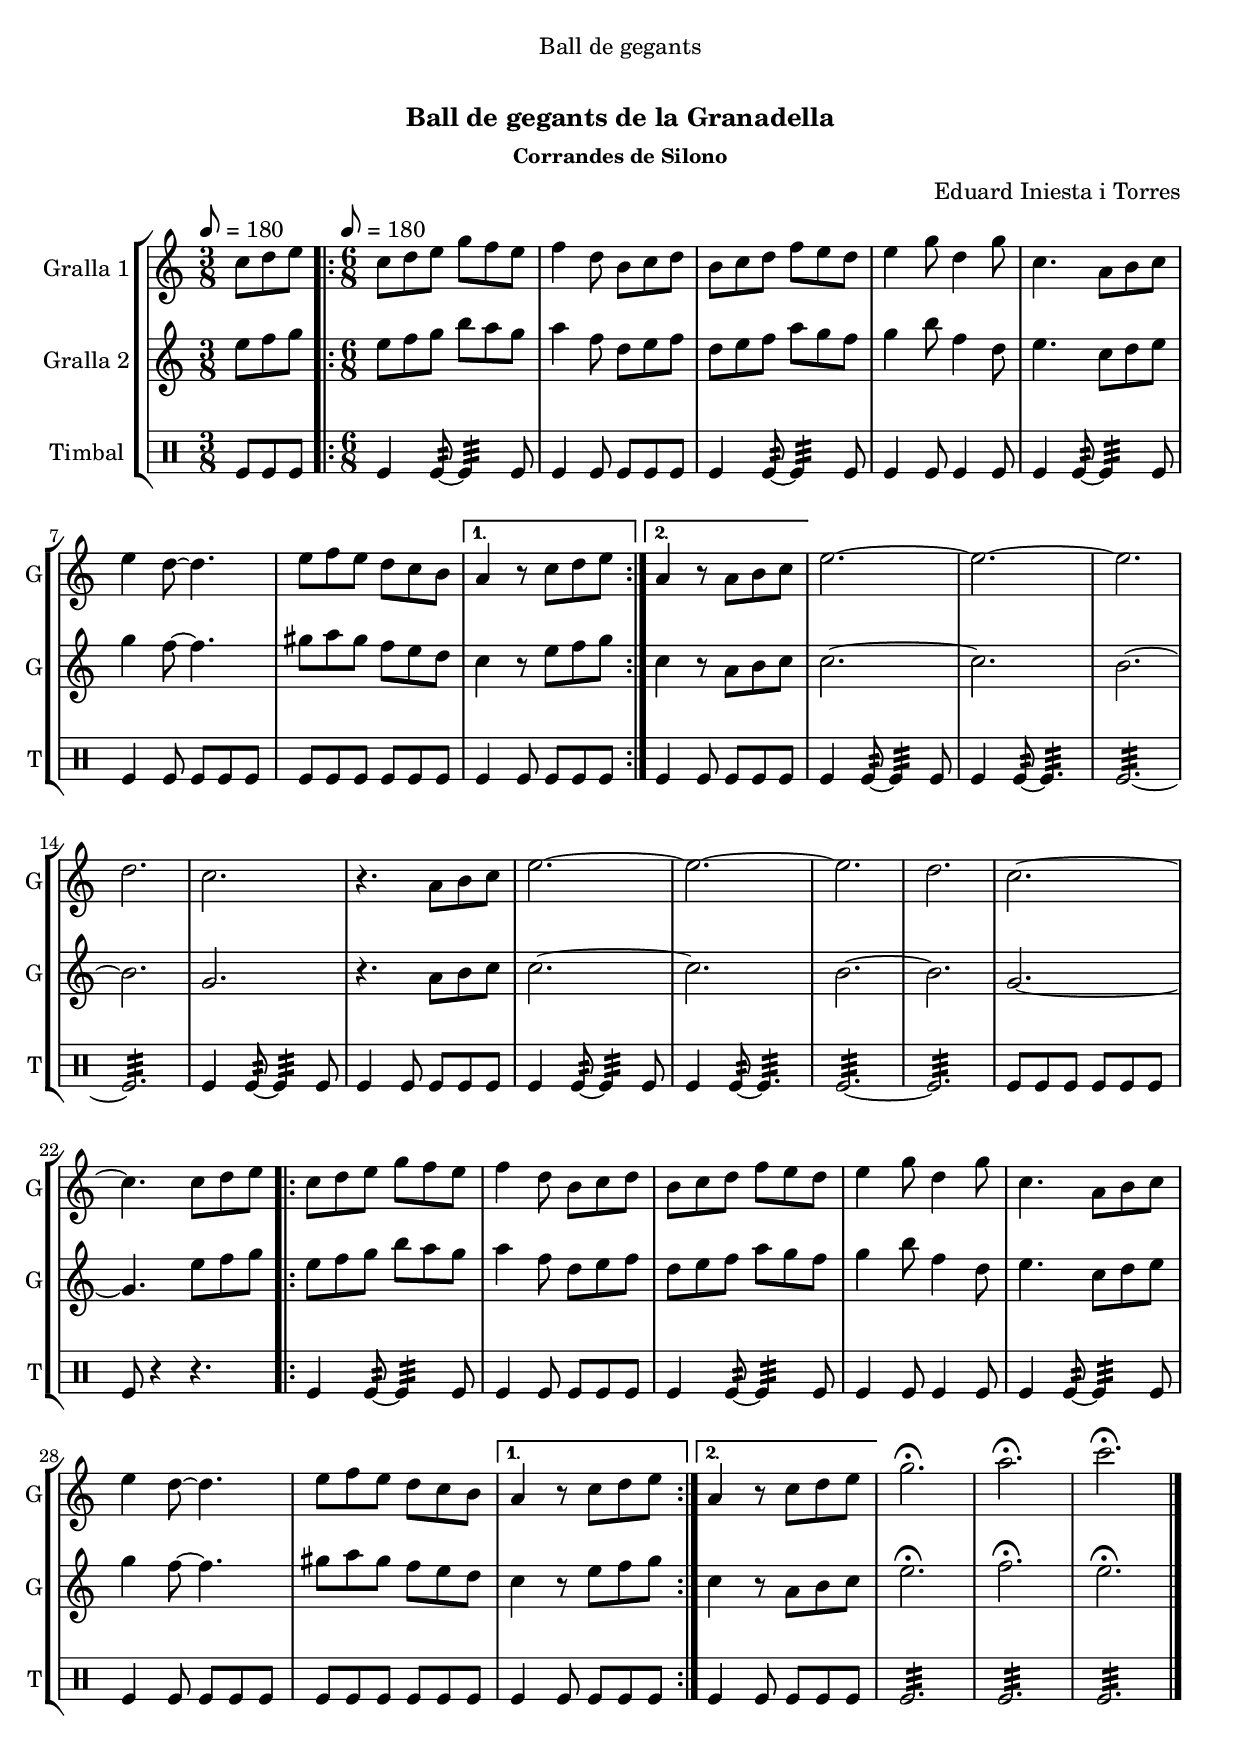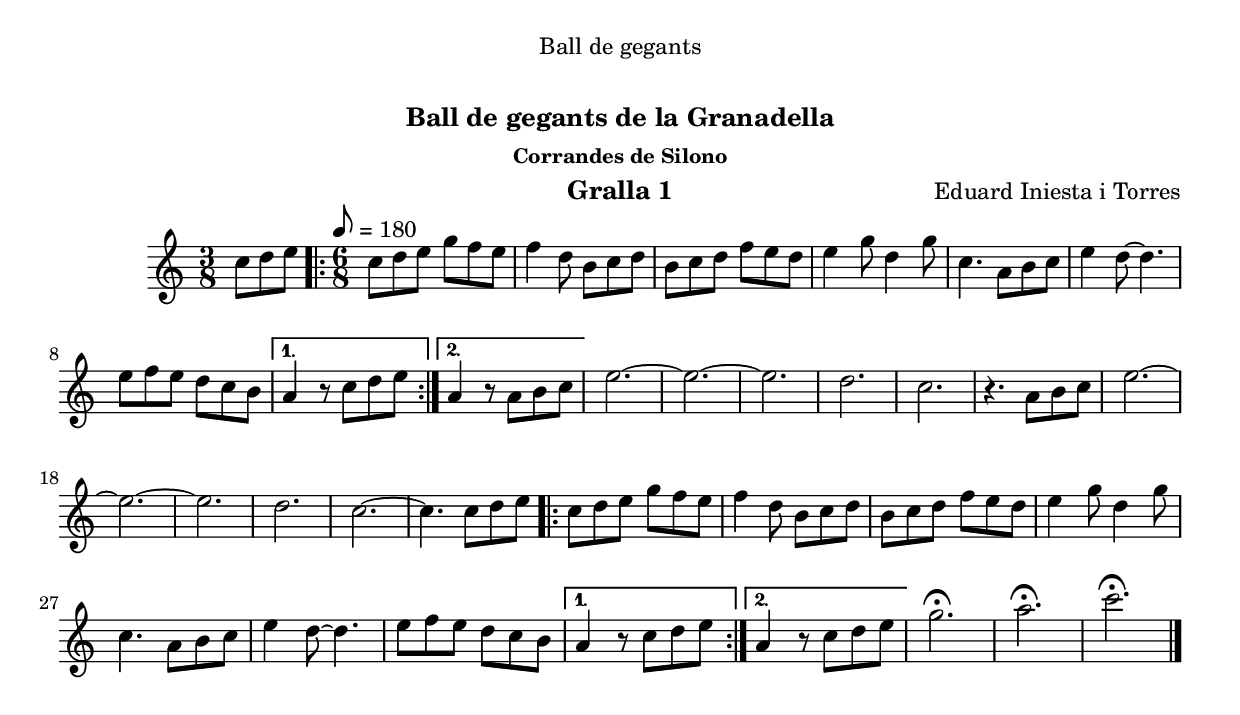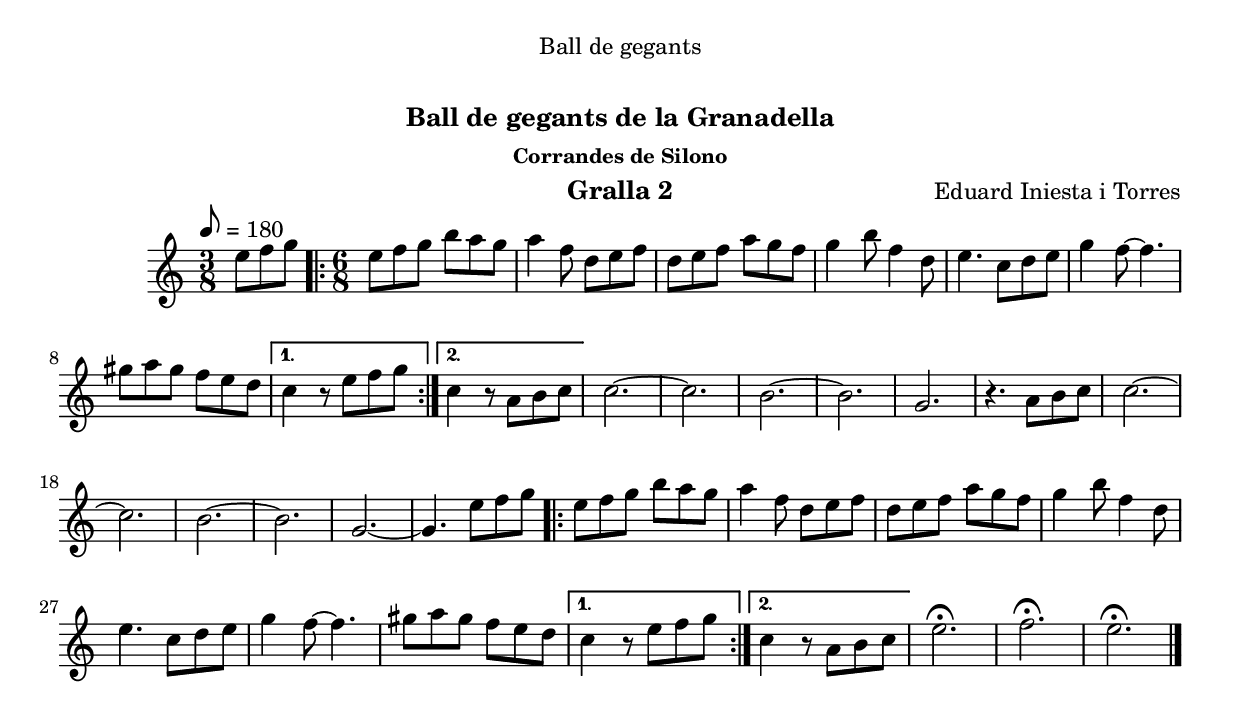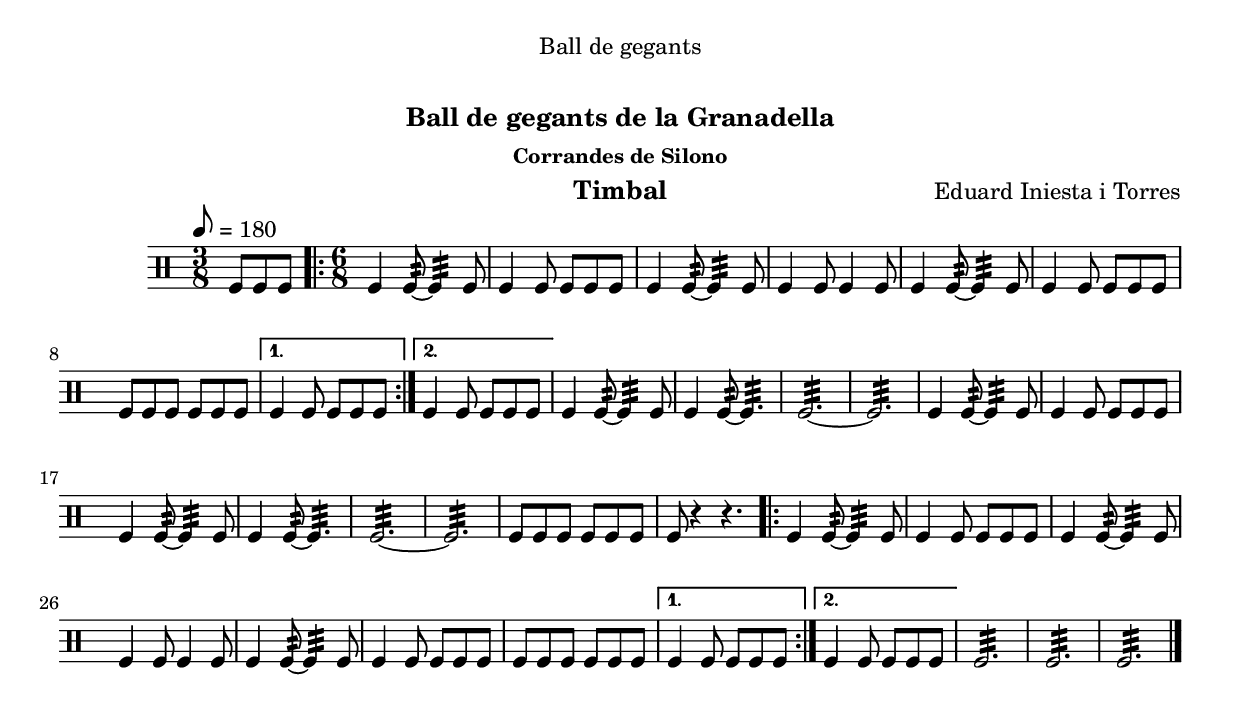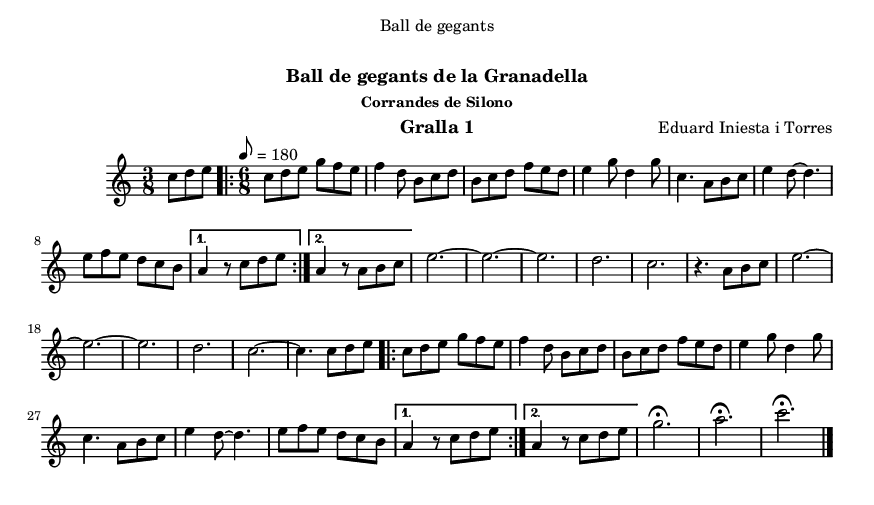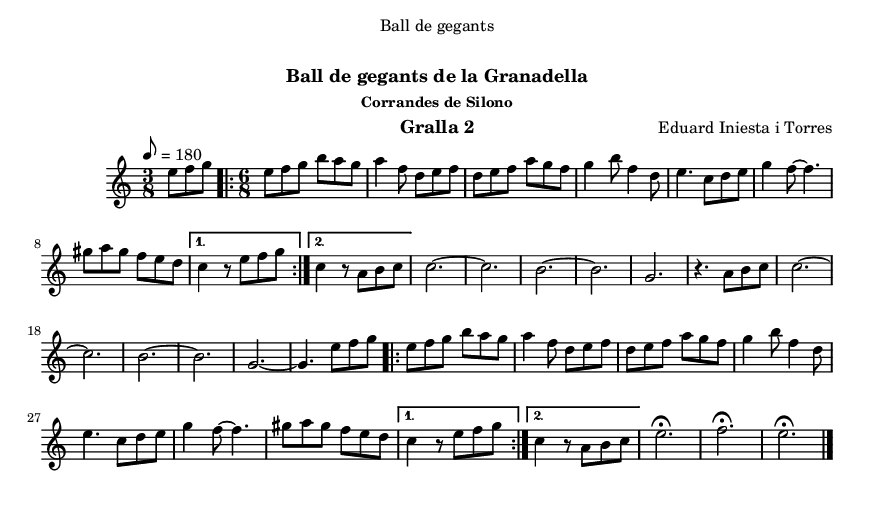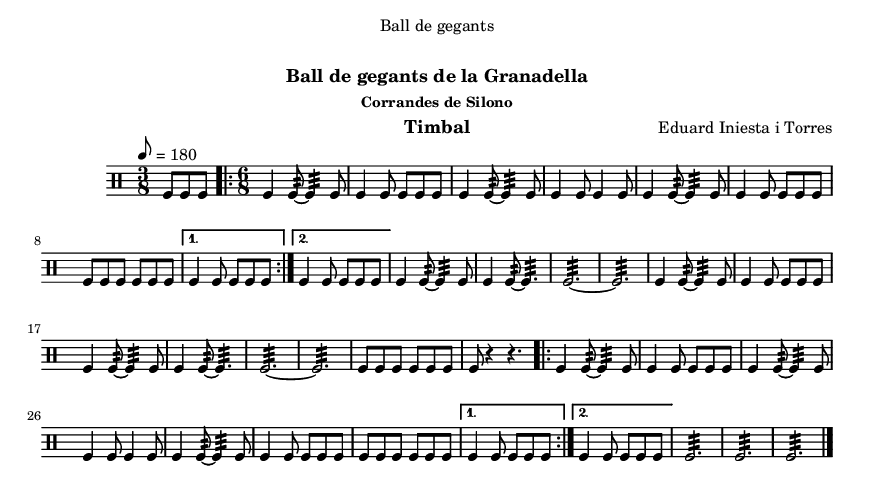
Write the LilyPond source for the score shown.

\version "2.16.0"

\header {
  dedication="Ball de gegants"
  title="   "
  subtitle="Ball de gegants de la Granadella"
  subsubtitle="Corrandes de Silono"
  poet=""
  meter=""
  piece=""
  composer="Eduard Iniesta i Torres"
  arranger=""
  opus=""
  instrument=""
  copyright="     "
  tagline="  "
}

liniaroAa =
\relative c''
{
  \clef treble
  \key c \major
  \time 3/8
  c8 d e \tempo 8 = 180  |
  \time 6/8   \repeat volta 2 { c8 d e g f e  |
  f4 d8 b c d  |
  b8 c d f e d  |
  %05
  e4 g8 d4 g8  |
  c,4. a8 b c  |
  e4 d8 ~ d4.  |
  e8 f e d c b }
  \alternative { { a4 r8 c d e }
  %10
  { a,4 r8 a b c } }
  e2. ~  |
  e2. ~  |
  e2.  |
  d2.  |
  %15
  c2.  |
  r4. a8 b c  |
  e2. ~  |
  e2. ~  |
  e2.  |
  %20
  d2.  |
  c2. ~  |
  c4. c8 d e  |
  \repeat volta 2 { c8 d e g f e  |
  f4 d8 b c d  |
  %25
  b8 c d f e d  |
  e4 g8 d4 g8  |
  c,4. a8 b c  |
  e4 d8 ~ d4.  |
  e8 f e d c b }
  %30
  \alternative { { a4 r8 c d e }
  { a,4 r8 c d e } }
  g2.\fermata  |
  a2.\fermata  |
  c2.\fermata  \bar "|."
}

liniaroAb =
\relative e''
{
  \tempo 8 = 180
  \clef treble
  \key c \major
  \time 3/8
  e8 f g  |
  \time 6/8   \repeat volta 2 { e8 f g b a g  |
  a4 f8 d e f  |
  d8 e f a g f  |
  %05
  g4 b8 f4 d8  |
  e4. c8 d e  |
  g4 f8 ~ f4.  |
  gis8 a gis f e d }
  \alternative { { c4 r8 e f g }
  %10
  { c,4 r8 a b c } }
  c2. ~  |
  c2.  |
  b2. ~  |
  b2.  |
  %15
  g2.  |
  r4. a8 b c  |
  c2. ~  |
  c2.  |
  b2. ~  |
  %20
  b2.  |
  g2. ~  |
  g4. e'8 f g  |
  \repeat volta 2 { e8 f g b a g  |
  a4 f8 d e f  |
  %25
  d8 e f a g f  |
  g4 b8 f4 d8  |
  e4. c8 d e  |
  g4 f8 ~ f4.  |
  gis8 a gis f e d }
  %30
  \alternative { { c4 r8 e f g }
  { c,4 r8 a b c } }
  e2.\fermata  |
  f2.\fermata  |
  e2.\fermata  \bar "|."
}

liniaroAc =
\drummode
{
  \tempo 8 = 180
  \time 3/8
  tomfl8 tomfl tomfl  |
  \time 6/8   \repeat volta 2 { tomfl4 tomfl8:32 ~ tomfl4:32 tomfl8  |
  tomfl4 tomfl8 tomfl tomfl tomfl  |
  tomfl4 tomfl8:32 ~ tomfl4:32 tomfl8  |
  %05
  tomfl4 tomfl8 tomfl4 tomfl8  |
  tomfl4 tomfl8:32 ~ tomfl4:32 tomfl8  |
  tomfl4 tomfl8 tomfl tomfl tomfl  |
  tomfl8 tomfl tomfl tomfl tomfl tomfl }
  \alternative { { tomfl4 tomfl8 tomfl tomfl tomfl }
  %10
  { tomfl4 tomfl8 tomfl tomfl tomfl } }
  tomfl4 tomfl8:32 ~ tomfl4:32 tomfl8  |
  tomfl4 tomfl8:32 ~ tomfl4.:32  |
  tomfl2.:32 ~  |
  tomfl2.:32  |
  %15
  tomfl4 tomfl8:32 ~ tomfl4:32 tomfl8  |
  tomfl4 tomfl8 tomfl tomfl tomfl  |
  tomfl4 tomfl8:32 ~ tomfl4:32 tomfl8  |
  tomfl4 tomfl8:32 ~ tomfl4.:32  |
  tomfl2.:32 ~  |
  %20
  tomfl2.:32  |
  tomfl8 tomfl tomfl tomfl tomfl tomfl  |
  tomfl8 r4 r4.  |
  \repeat volta 2 { tomfl4 tomfl8:32 ~ tomfl4:32 tomfl8  |
  tomfl4 tomfl8 tomfl tomfl tomfl  |
  %25
  tomfl4 tomfl8:32 ~ tomfl4:32 tomfl8  |
  tomfl4 tomfl8 tomfl4 tomfl8  |
  tomfl4 tomfl8:32 ~ tomfl4:32 tomfl8  |
  tomfl4 tomfl8 tomfl tomfl tomfl  |
  tomfl8 tomfl tomfl tomfl tomfl tomfl }
  %30
  \alternative { { tomfl4 tomfl8 tomfl tomfl tomfl }
  { tomfl4 tomfl8 tomfl tomfl tomfl } }
  tomfl2.:32  |
  tomfl2.:32  |
  tomfl2.:32  \bar "|."
}

\book {

\paper {
  print-page-number = false
}

\bookpart {
  \score {
    \new StaffGroup {
      \override Score.RehearsalMark #'self-alignment-X = #LEFT
      <<
        \new Staff \with {instrumentName = #"Gralla 1" shortInstrumentName = #"G"} \liniaroAa
        \new Staff \with {instrumentName = #"Gralla 2" shortInstrumentName = #"G"} \liniaroAb
        \new DrumStaff \with {instrumentName = #"Timbal" shortInstrumentName = #"T"} \liniaroAc
      >>
    }
    \layout {}
  }\score { \unfoldRepeats
    \new StaffGroup {
      \override Score.RehearsalMark #'self-alignment-X = #LEFT
      <<
        \new Staff \with {instrumentName = #"Gralla 1" shortInstrumentName = #"G"} \liniaroAa
        \new Staff \with {instrumentName = #"Gralla 2" shortInstrumentName = #"G"} \liniaroAb
        \new DrumStaff \with {instrumentName = #"Timbal" shortInstrumentName = #"T"} \liniaroAc
      >>
    }
    \midi {}
  }
}

\bookpart {
  \header {instrument="Gralla 1"}
  \score {
    \new StaffGroup {
      \override Score.RehearsalMark #'self-alignment-X = #LEFT
      <<
        \new Staff \liniaroAa
      >>
    }
    \layout {}
  }\score { \unfoldRepeats
    \new StaffGroup {
      \override Score.RehearsalMark #'self-alignment-X = #LEFT
      <<
        \new Staff \liniaroAa
      >>
    }
    \midi {}
  }
}

\bookpart {
  \header {instrument="Gralla 2"}
  \score {
    \new StaffGroup {
      \override Score.RehearsalMark #'self-alignment-X = #LEFT
      <<
        \new Staff \liniaroAb
      >>
    }
    \layout {}
  }\score { \unfoldRepeats
    \new StaffGroup {
      \override Score.RehearsalMark #'self-alignment-X = #LEFT
      <<
        \new Staff \liniaroAb
      >>
    }
    \midi {}
  }
}

\bookpart {
  \header {instrument="Timbal"}
  \score {
    \new StaffGroup {
      \override Score.RehearsalMark #'self-alignment-X = #LEFT
      <<
        \new DrumStaff \liniaroAc
      >>
    }
    \layout {}
  }\score { \unfoldRepeats
    \new StaffGroup {
      \override Score.RehearsalMark #'self-alignment-X = #LEFT
      <<
        \new DrumStaff \liniaroAc
      >>
    }
    \midi {}
  }
}

}

\book {

\paper {
  print-page-number = false
  #(set-paper-size "a6landscape")
  #(layout-set-staff-size 14)
}

\bookpart {
  \header {instrument="Gralla 1"}
  \score {
    \new StaffGroup {
      \override Score.RehearsalMark #'self-alignment-X = #LEFT
      <<
        \new Staff \liniaroAa
      >>
    }
    \layout {}
  }
}

\bookpart {
  \header {instrument="Gralla 2"}
  \score {
    \new StaffGroup {
      \override Score.RehearsalMark #'self-alignment-X = #LEFT
      <<
        \new Staff \liniaroAb
      >>
    }
    \layout {}
  }
}

\bookpart {
  \header {instrument="Timbal"}
  \score {
    \new StaffGroup {
      \override Score.RehearsalMark #'self-alignment-X = #LEFT
      <<
        \new DrumStaff \liniaroAc
      >>
    }
    \layout {}
  }
}

}

